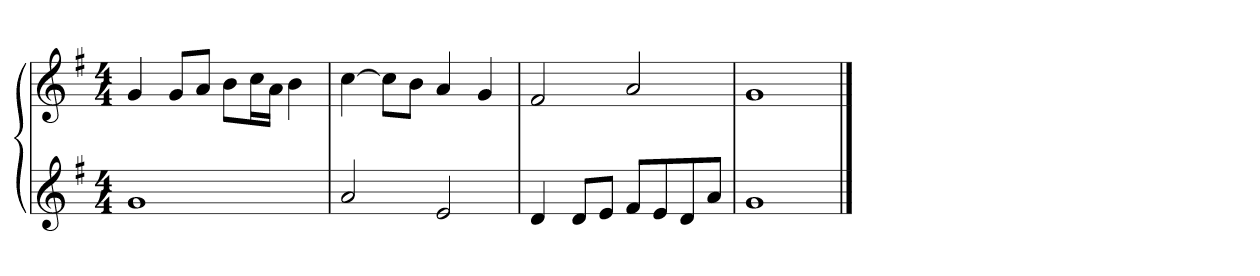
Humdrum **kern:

**kern	**kern
*part2	*part1
*staff2	*staff1
*clefG2	*clefG2
*k[f#]	*k[f#]
*G:	*G:
*M4/4	*M4/4
=1	=1
1g	4g/
.	8g/L
.	8a/J
.	8b\L
.	16cc\L
.	16a\JJ
.	4b\
=2	=2
2a/	[4cc\
.	8cc\L]
.	8b\J
2e/	4a/
.	4g/
=3	=3
4d/	2f#/
8d/L	.
8e/J	.
8f#/L	2a/
8e/	.
8d/	.
8a/J	.
=4	=4
1g	1g
==	==
*-	*-
